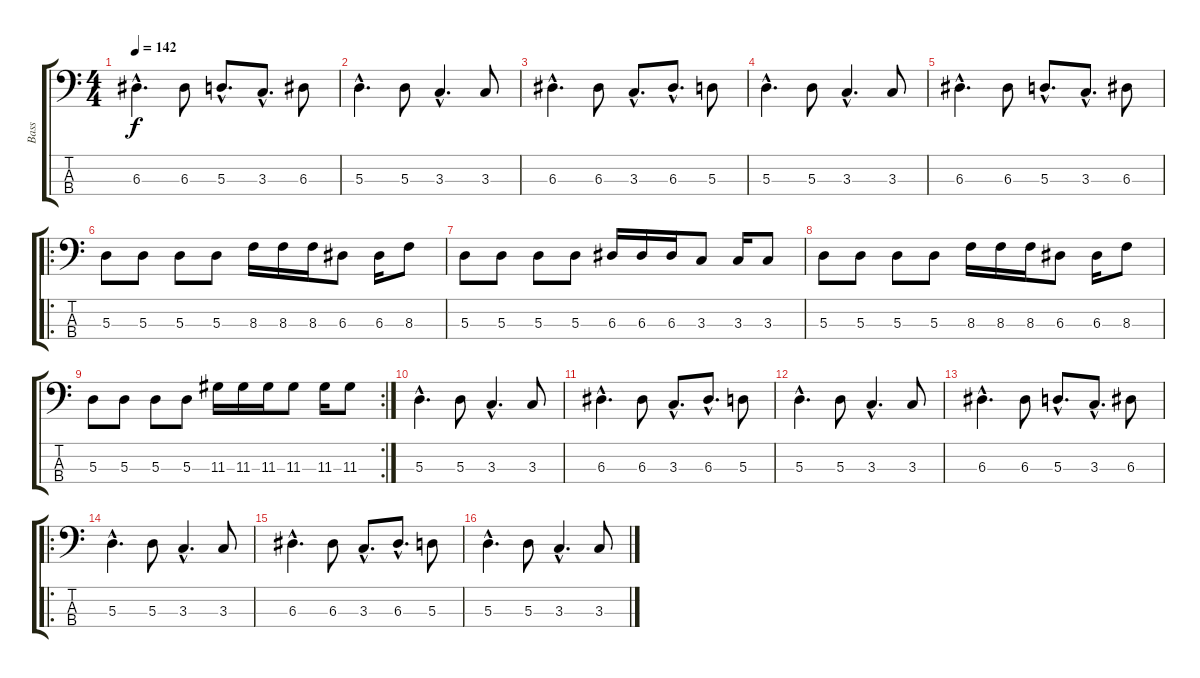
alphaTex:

\track ("Bass" "Bass") {instrument electricbasspick}
\staff {score tabs}
\tuning (G2 D2 A1 E1) {hide}
\ts (4 4)
\tempo 142
\clef f4
\ks c
6.3{hac}.4{d dy f} 6.3.8 5.3{hac}.8{d} 3.3{hac}.8{d} 6.3.8 |
5.3{hac}.4{d} 5.3.8 3.3{hac}.4{d} 3.3.8 |
6.3{hac}.4{d} 6.3.8 3.3{hac}.8{d} 6.3{hac}.8{d} 5.3.8 |
5.3{hac}.4{d} 5.3.8 3.3{hac}.4{d} 3.3.8 |
6.3{hac}.4{d} 6.3.8 5.3{hac}.8{d} 3.3{hac}.8{d} 6.3.8 |
\ro
5.3.8 5.3.8 5.3.8 5.3.8 8.3.16 8.3.16 8.3.16 6.3.8 6.3.16 8.3.8 |
5.3.8 5.3.8 5.3.8 5.3.8 6.3.16 6.3.16 6.3.16 3.3.8 3.3.16 3.3.8 |
5.3.8 5.3.8 5.3.8 5.3.8 8.3.16 8.3.16 8.3.16 6.3.8 6.3.16 8.3.8 |
\rc 2
5.3.8 5.3.8 5.3.8 5.3.8 11.3.16 11.3.16 11.3.16 11.3.8 11.3.16 11.3.8 |
5.3{hac}.4{d} 5.3.8 3.3{hac}.4{d} 3.3.8 |
6.3{hac}.4{d} 6.3.8 3.3{hac}.8{d} 6.3{hac}.8{d} 5.3.8 |
5.3{hac}.4{d} 5.3.8 3.3{hac}.4{d} 3.3.8 |
6.3{hac}.4{d} 6.3.8 5.3{hac}.8{d} 3.3{hac}.8{d} 6.3.8 |
\ro
5.3{hac}.4{d} 5.3.8 3.3{hac}.4{d} 3.3.8 |
6.3{hac}.4{d} 6.3.8 3.3{hac}.8{d} 6.3{hac}.8{d} 5.3.8 |
5.3{hac}.4{d} 5.3.8 3.3{hac}.4{d} 3.3.8
